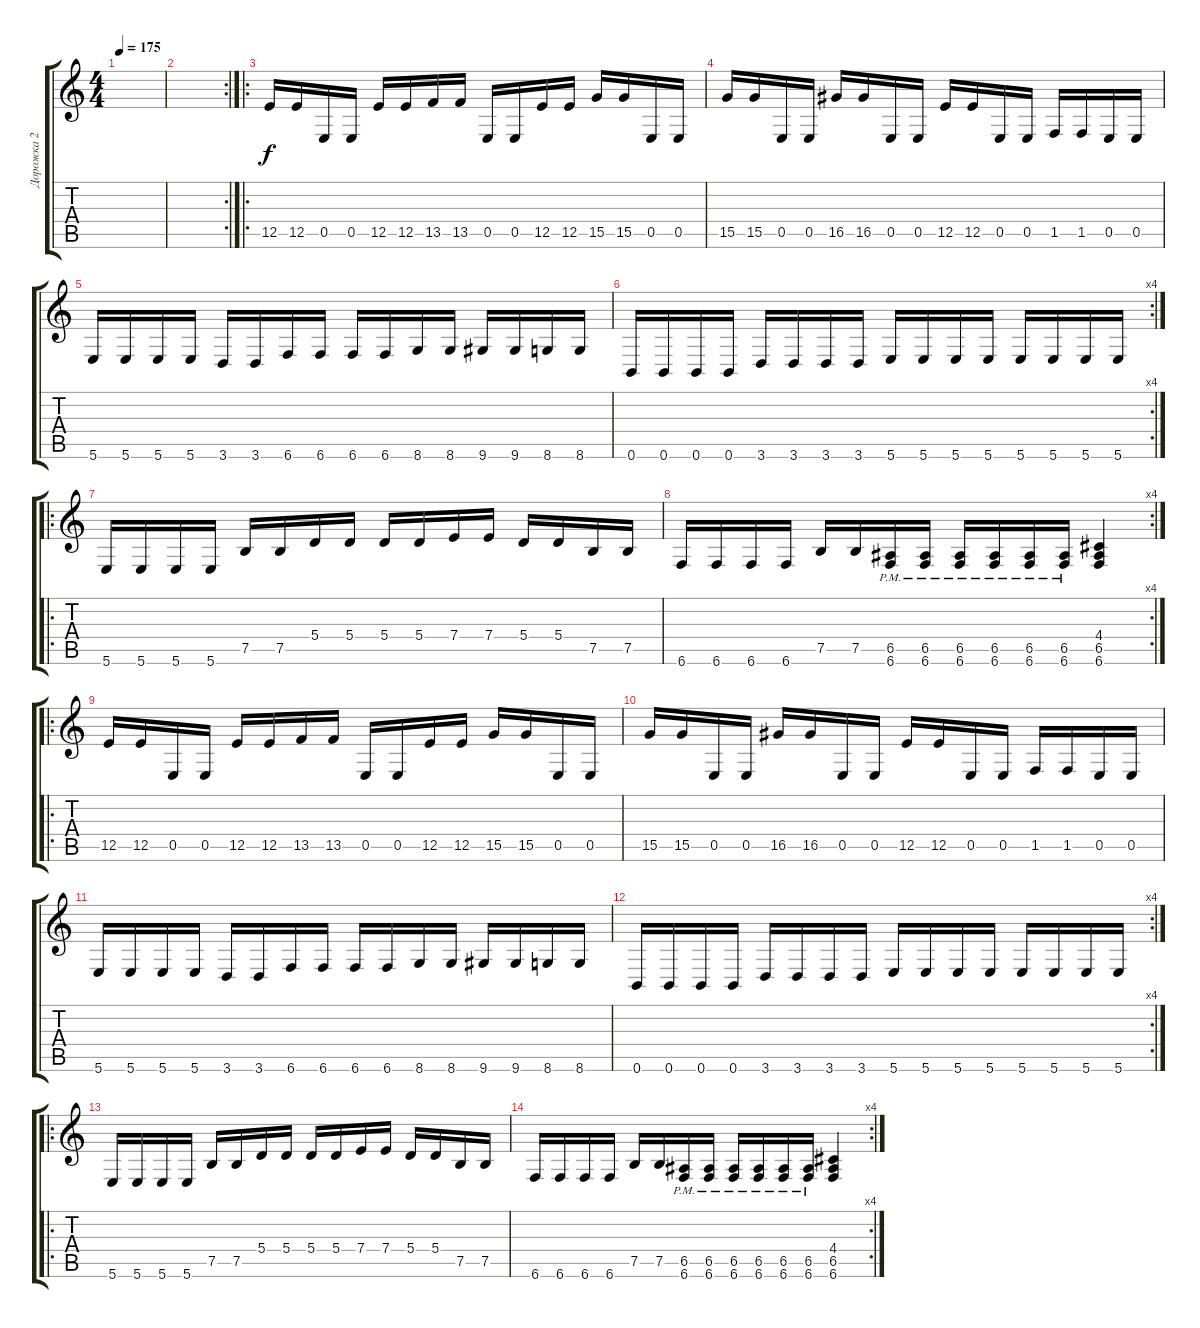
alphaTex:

\track ("Дорожка 2" "Дорожка 2") {instrument distortionguitar}
\staff {score tabs}
\tuning (B3 Gb3 D3 A2 E2 B1) {hide}
\ts (4 4)
\tempo 175
\clef g2
\ks c
|
\rc 2
|
\ro
12.5.16 12.5.16 0.5.16 0.5.16 12.5.16 12.5.16 13.5.16 13.5.16 0.5.16 0.5.16 12.5.16 12.5.16 15.5.16 15.5.16 0.5.16 0.5.16 |
15.5.16 15.5.16 0.5.16 0.5.16 16.5.16 16.5.16 0.5.16 0.5.16 12.5.16 12.5.16 0.5.16 0.5.16 1.5.16 1.5.16 0.5.16 0.5.16 |
5.6.16 5.6.16 5.6.16 5.6.16 3.6.16 3.6.16 6.6.16 6.6.16 6.6.16 6.6.16 8.6.16 8.6.16 9.6.16 9.6.16 8.6.16 8.6.16 |
\rc 4
0.6.16 0.6.16 0.6.16 0.6.16 3.6.16 3.6.16 3.6.16 3.6.16 5.6.16 5.6.16 5.6.16 5.6.16 5.6.16 5.6.16 5.6.16 5.6.16 |
\ro
5.6.16 5.6.16 5.6.16 5.6.16 7.5.16 7.5.16 5.4.16 5.4.16 5.4.16 5.4.16 7.4.16 7.4.16 5.4.16 5.4.16 7.5.16 7.5.16 |
\rc 4
6.6.16 6.6.16 6.6.16 6.6.16 7.5.16 7.5.16 (6.5{pm} 6.6{pm}).16 (6.5{pm} 6.6{pm}).16 (6.5{pm} 6.6{pm}).16 (6.5{pm} 6.6{pm}).16 (6.5{pm} 6.6{pm}).16 (6.5{pm} 6.6{pm}).16 (4.4 6.5 6.6).4 |
\ro
12.5.16 12.5.16 0.5.16 0.5.16 12.5.16 12.5.16 13.5.16 13.5.16 0.5.16 0.5.16 12.5.16 12.5.16 15.5.16 15.5.16 0.5.16 0.5.16 |
15.5.16 15.5.16 0.5.16 0.5.16 16.5.16 16.5.16 0.5.16 0.5.16 12.5.16 12.5.16 0.5.16 0.5.16 1.5.16 1.5.16 0.5.16 0.5.16 |
5.6.16 5.6.16 5.6.16 5.6.16 3.6.16 3.6.16 6.6.16 6.6.16 6.6.16 6.6.16 8.6.16 8.6.16 9.6.16 9.6.16 8.6.16 8.6.16 |
\rc 4
0.6.16 0.6.16 0.6.16 0.6.16 3.6.16 3.6.16 3.6.16 3.6.16 5.6.16 5.6.16 5.6.16 5.6.16 5.6.16 5.6.16 5.6.16 5.6.16 |
\ro
5.6.16 5.6.16 5.6.16 5.6.16 7.5.16 7.5.16 5.4.16 5.4.16 5.4.16 5.4.16 7.4.16 7.4.16 5.4.16 5.4.16 7.5.16 7.5.16 |
\rc 4
6.6.16 6.6.16 6.6.16 6.6.16 7.5.16 7.5.16 (6.5{pm} 6.6{pm}).16 (6.5{pm} 6.6{pm}).16 (6.5{pm} 6.6{pm}).16 (6.5{pm} 6.6{pm}).16 (6.5{pm} 6.6{pm}).16 (6.5{pm} 6.6{pm}).16 (4.4 6.5 6.6).4
